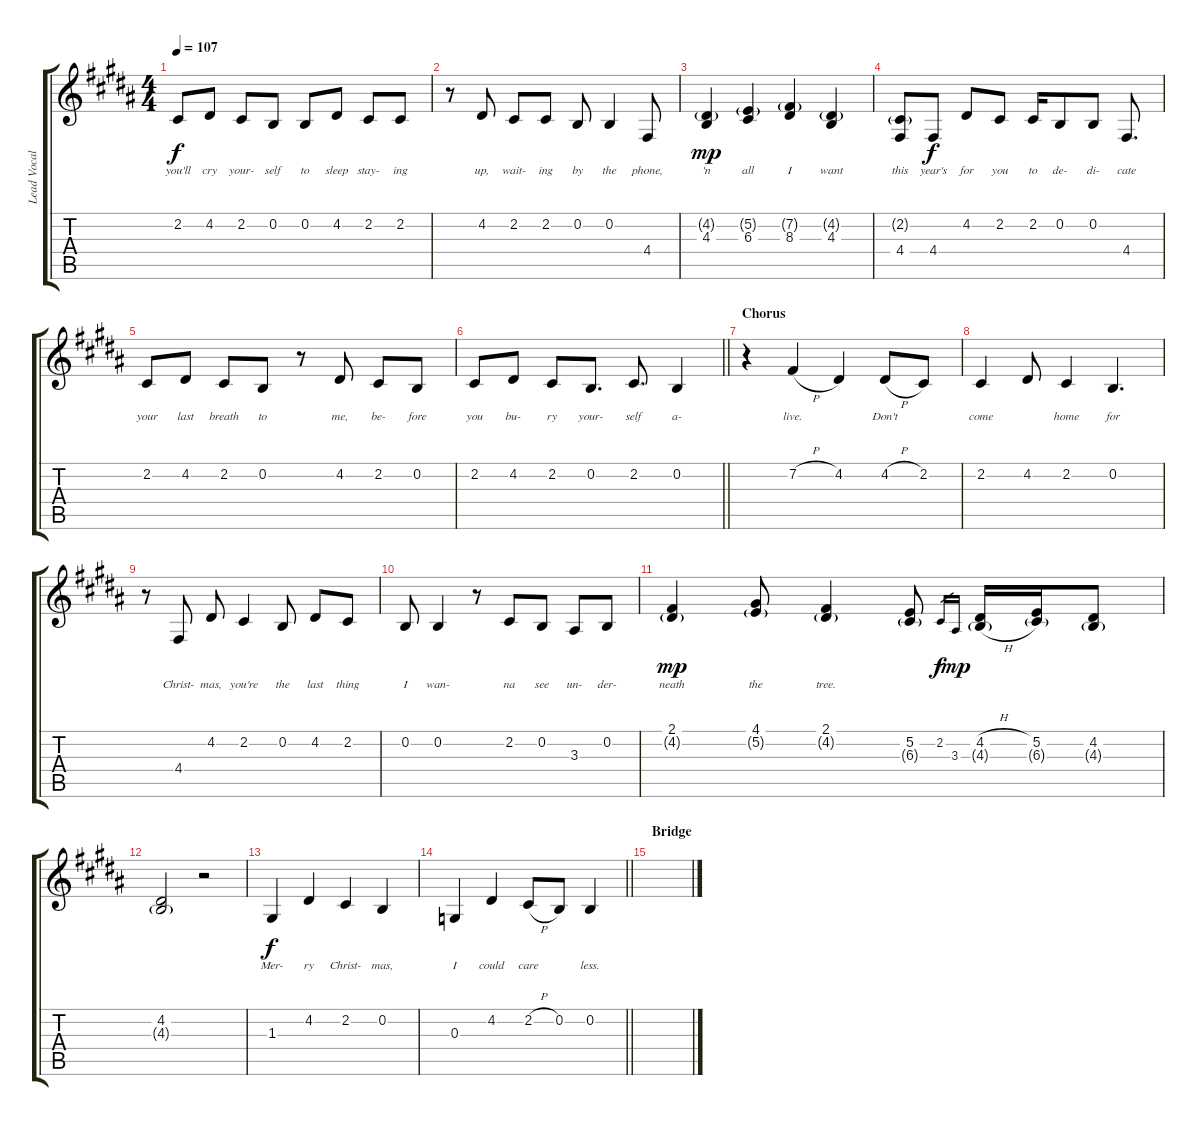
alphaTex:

\track ("Lead Vocals" "Lead Vocal") {instrument flute}
\staff {score tabs}
\tuning (E4 B3 G3 D3 A2 E2) {hide}
\ts (4 4)
\tempo 107
\clef g2
\ks b
2.2.8{lyrics (0 "you'll") lyrics (1 "") lyrics (2 "") lyrics (3 "") lyrics (4 "") dy f} 4.2.8{lyrics (0 "cry") lyrics (1 "") lyrics (2 "") lyrics (3 "") lyrics (4 "")} 2.2.8{lyrics (0 "your-") lyrics (1 "") lyrics (2 "") lyrics (3 "") lyrics (4 "")} 0.2.8{lyrics (0 "self") lyrics (1 "") lyrics (2 "") lyrics (3 "") lyrics (4 "")} 0.2.8{lyrics (0 "to") lyrics (1 "") lyrics (2 "") lyrics (3 "") lyrics (4 "")} 4.2.8{lyrics (0 "sleep") lyrics (1 "") lyrics (2 "") lyrics (3 "") lyrics (4 "")} 2.2.8{lyrics (0 "stay-") lyrics (1 "") lyrics (2 "") lyrics (3 "") lyrics (4 "")} 2.2.8{lyrics (0 "ing") lyrics (1 "") lyrics (2 "") lyrics (3 "") lyrics (4 "")} |
r.8 4.2.8{lyrics (0 "up,") lyrics (1 "") lyrics (2 "") lyrics (3 "") lyrics (4 "")} 2.2.8{lyrics (0 "wait-") lyrics (1 "") lyrics (2 "") lyrics (3 "") lyrics (4 "")} 2.2.8{lyrics (0 "ing") lyrics (1 "") lyrics (2 "") lyrics (3 "") lyrics (4 "")} 0.2.8{lyrics (0 "by") lyrics (1 "") lyrics (2 "") lyrics (3 "") lyrics (4 "")} 0.2.4{lyrics (0 "the") lyrics (1 "") lyrics (2 "") lyrics (3 "") lyrics (4 "")} 4.4.8{lyrics (0 "phone,") lyrics (1 "") lyrics (2 "") lyrics (3 "") lyrics (4 "")} |
(4.2{g} 4.3).4{lyrics (0 "'n") lyrics (1 "") lyrics (2 "") lyrics (3 "") lyrics (4 "") dy mp} (5.2{g} 6.3).4{lyrics (0 "all") lyrics (1 "") lyrics (2 "") lyrics (3 "") lyrics (4 "")} (7.2{g} 8.3).4{lyrics (0 "I") lyrics (1 "") lyrics (2 "") lyrics (3 "") lyrics (4 "")} (4.2{g} 4.3).4{lyrics (0 "want") lyrics (1 "") lyrics (2 "") lyrics (3 "") lyrics (4 "")} |
(2.2{g} 4.4).8{lyrics (0 "this") lyrics (1 "") lyrics (2 "") lyrics (3 "") lyrics (4 "")} 4.4.8{lyrics (0 "year's") lyrics (1 "") lyrics (2 "") lyrics (3 "") lyrics (4 "") dy f} 4.2.8{lyrics (0 "for") lyrics (1 "") lyrics (2 "") lyrics (3 "") lyrics (4 "")} 2.2.8{lyrics (0 "you") lyrics (1 "") lyrics (2 "") lyrics (3 "") lyrics (4 "")} 2.2.16{lyrics (0 "to") lyrics (1 "") lyrics (2 "") lyrics (3 "") lyrics (4 "")} 0.2.8{lyrics (0 "de-") lyrics (1 "") lyrics (2 "") lyrics (3 "") lyrics (4 "")} 0.2.8{lyrics (0 "di-") lyrics (1 "") lyrics (2 "") lyrics (3 "") lyrics (4 "")} 4.4.8{d lyrics (0 "cate") lyrics (1 "") lyrics (2 "") lyrics (3 "") lyrics (4 "")} |
2.2.8{lyrics (0 "your") lyrics (1 "") lyrics (2 "") lyrics (3 "") lyrics (4 "")} 4.2.8{lyrics (0 "last") lyrics (1 "") lyrics (2 "") lyrics (3 "") lyrics (4 "")} 2.2.8{lyrics (0 "breath") lyrics (1 "") lyrics (2 "") lyrics (3 "") lyrics (4 "")} 0.2.8{lyrics (0 "to") lyrics (1 "") lyrics (2 "") lyrics (3 "") lyrics (4 "")} r.8 4.2.8{lyrics (0 "me,") lyrics (1 "") lyrics (2 "") lyrics (3 "") lyrics (4 "")} 2.2.8{lyrics (0 "be-") lyrics (1 "") lyrics (2 "") lyrics (3 "") lyrics (4 "")} 0.2.8{lyrics (0 "fore") lyrics (1 "") lyrics (2 "") lyrics (3 "") lyrics (4 "")} |
\barLineRight lightlight
2.2.8{lyrics (0 "you") lyrics (1 "") lyrics (2 "") lyrics (3 "") lyrics (4 "")} 4.2.8{lyrics (0 "bu-") lyrics (1 "") lyrics (2 "") lyrics (3 "") lyrics (4 "")} 2.2.8{lyrics (0 "ry") lyrics (1 "") lyrics (2 "") lyrics (3 "") lyrics (4 "")} 0.2.8{d lyrics (0 "your-") lyrics (1 "") lyrics (2 "") lyrics (3 "") lyrics (4 "")} 2.2.8{d lyrics (0 "self") lyrics (1 "") lyrics (2 "") lyrics (3 "") lyrics (4 "")} 0.2.4{lyrics (0 "a-") lyrics (1 "") lyrics (2 "") lyrics (3 "") lyrics (4 "")} |
\section ("" "Chorus")
r.4 7.2{h}.4{lyrics (0 "live.") lyrics (1 "") lyrics (2 "") lyrics (3 "") lyrics (4 "")} 4.2.4{lyrics (0 "") lyrics (1 "") lyrics (2 "") lyrics (3 "") lyrics (4 "")} 4.2{h}.8{lyrics (0 "Don't") lyrics (1 "") lyrics (2 "") lyrics (3 "") lyrics (4 "")} 2.2.8{lyrics (0 "") lyrics (1 "") lyrics (2 "") lyrics (3 "") lyrics (4 "")} |
2.2.4{lyrics (0 "come") lyrics (1 "") lyrics (2 "") lyrics (3 "") lyrics (4 "")} 4.2.8{lyrics (0 "") lyrics (1 "") lyrics (2 "") lyrics (3 "") lyrics (4 "")} 2.2.4{lyrics (0 "home") lyrics (1 "") lyrics (2 "") lyrics (3 "") lyrics (4 "")} 0.2.4{d lyrics (0 "for") lyrics (1 "") lyrics (2 "") lyrics (3 "") lyrics (4 "")} |
r.8 4.4.8{lyrics (0 "Christ-") lyrics (1 "") lyrics (2 "") lyrics (3 "") lyrics (4 "")} 4.2.8{lyrics (0 "mas,") lyrics (1 "") lyrics (2 "") lyrics (3 "") lyrics (4 "")} 2.2.4{lyrics (0 "you're") lyrics (1 "") lyrics (2 "") lyrics (3 "") lyrics (4 "")} 0.2.8{lyrics (0 "the") lyrics (1 "") lyrics (2 "") lyrics (3 "") lyrics (4 "")} 4.2.8{lyrics (0 "last") lyrics (1 "") lyrics (2 "") lyrics (3 "") lyrics (4 "")} 2.2.8{lyrics (0 "thing") lyrics (1 "") lyrics (2 "") lyrics (3 "") lyrics (4 "")} |
0.2.8{lyrics (0 "I") lyrics (1 "") lyrics (2 "") lyrics (3 "") lyrics (4 "")} 0.2.4{lyrics (0 "wan-") lyrics (1 "") lyrics (2 "") lyrics (3 "") lyrics (4 "")} r.8 2.2.8{lyrics (0 "na") lyrics (1 "") lyrics (2 "") lyrics (3 "") lyrics (4 "")} 0.2.8{lyrics (0 "see") lyrics (1 "") lyrics (2 "") lyrics (3 "") lyrics (4 "")} 3.3.8{lyrics (0 "un-") lyrics (1 "") lyrics (2 "") lyrics (3 "") lyrics (4 "")} 0.2.8{lyrics (0 "der-") lyrics (1 "") lyrics (2 "") lyrics (3 "") lyrics (4 "")} |
(2.1 4.2{g}).4{lyrics (0 "neath") lyrics (1 "") lyrics (2 "") lyrics (3 "") lyrics (4 "") dy mp} (4.1 5.2{g}).8{lyrics (0 "the") lyrics (1 "") lyrics (2 "") lyrics (3 "") lyrics (4 "")} (2.1 4.2{g}).4{lyrics (0 "tree.") lyrics (1 "") lyrics (2 "") lyrics (3 "") lyrics (4 "")} (5.2 6.3{g}).8{lyrics (0 "") lyrics (1 "") lyrics (2 "") lyrics (3 "") lyrics (4 "")} 2.2.16{lyrics (0 "") lyrics (1 "") lyrics (2 "") lyrics (3 "") lyrics (4 "") gr dy f} 3.3.16{lyrics (0 "") lyrics (1 "") lyrics (2 "") lyrics (3 "") lyrics (4 "") gr dy mp} (4.2{h} 4.3{h g}).16{lyrics (0 "") lyrics (1 "") lyrics (2 "") lyrics (3 "") lyrics (4 "")} (5.2 6.3{g}).16{lyrics (0 "") lyrics (1 "") lyrics (2 "") lyrics (3 "") lyrics (4 "")} (4.2 4.3{g}).8{lyrics (0 "") lyrics (1 "") lyrics (2 "") lyrics (3 "") lyrics (4 "")} |
(4.2 4.3{g}).2{lyrics (0 "") lyrics (1 "") lyrics (2 "") lyrics (3 "") lyrics (4 "")} r.2 |
1.3.4{lyrics (0 "Mer-") lyrics (1 "") lyrics (2 "") lyrics (3 "") lyrics (4 "") dy f} 4.2.4{lyrics (0 "ry") lyrics (1 "") lyrics (2 "") lyrics (3 "") lyrics (4 "")} 2.2.4{lyrics (0 "Christ-") lyrics (1 "") lyrics (2 "") lyrics (3 "") lyrics (4 "")} 0.2.4{lyrics (0 "mas,") lyrics (1 "") lyrics (2 "") lyrics (3 "") lyrics (4 "")} |
\barLineRight lightlight
0.3.4{lyrics (0 "I") lyrics (1 "") lyrics (2 "") lyrics (3 "") lyrics (4 "")} 4.2.4{lyrics (0 "could") lyrics (1 "") lyrics (2 "") lyrics (3 "") lyrics (4 "")} 2.2{h}.8{lyrics (0 "care") lyrics (1 "") lyrics (2 "") lyrics (3 "") lyrics (4 "")} 0.2.8{lyrics (0 "") lyrics (1 "") lyrics (2 "") lyrics (3 "") lyrics (4 "")} 0.2.4{lyrics (0 "less.") lyrics (1 "") lyrics (2 "") lyrics (3 "") lyrics (4 "")} |
\section ("" "Bridge")
